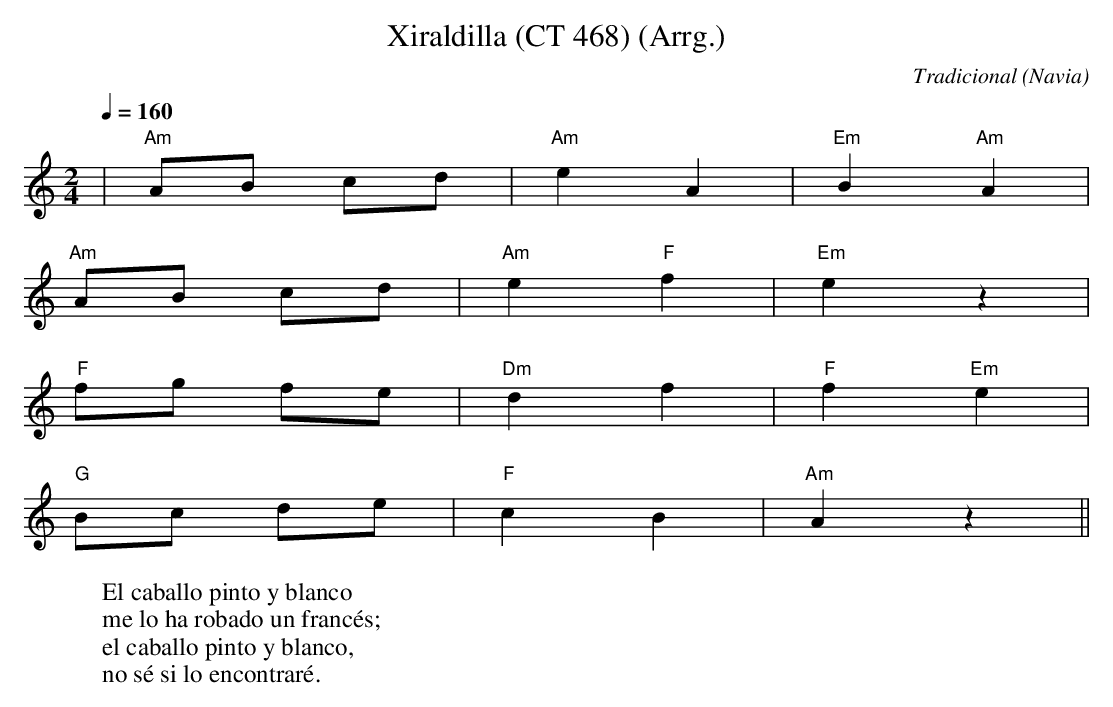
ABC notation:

X:1
T:Xiraldilla (CT 468) (Arrg.)
C:Tradicional
O:Navia
M:2/4
L:1/8
Q:1/4=160
W:El caballo pinto y blanco
W:me lo ha robado un francés;
W:el caballo pinto y blanco,
W:no sé si lo encontraré.
K:C
|"Am"AB cd|"Am"e2 A2|"Em"B2 "Am"A2|
"Am"AB cd|"Am"e2 "F"f2|"Em"e2 z2|
"F"fg fe|"Dm"d2 f2|"F"f2 "Em"e2|
"G"Bc de|"F"c2 B2|"Am"A2 z2||
